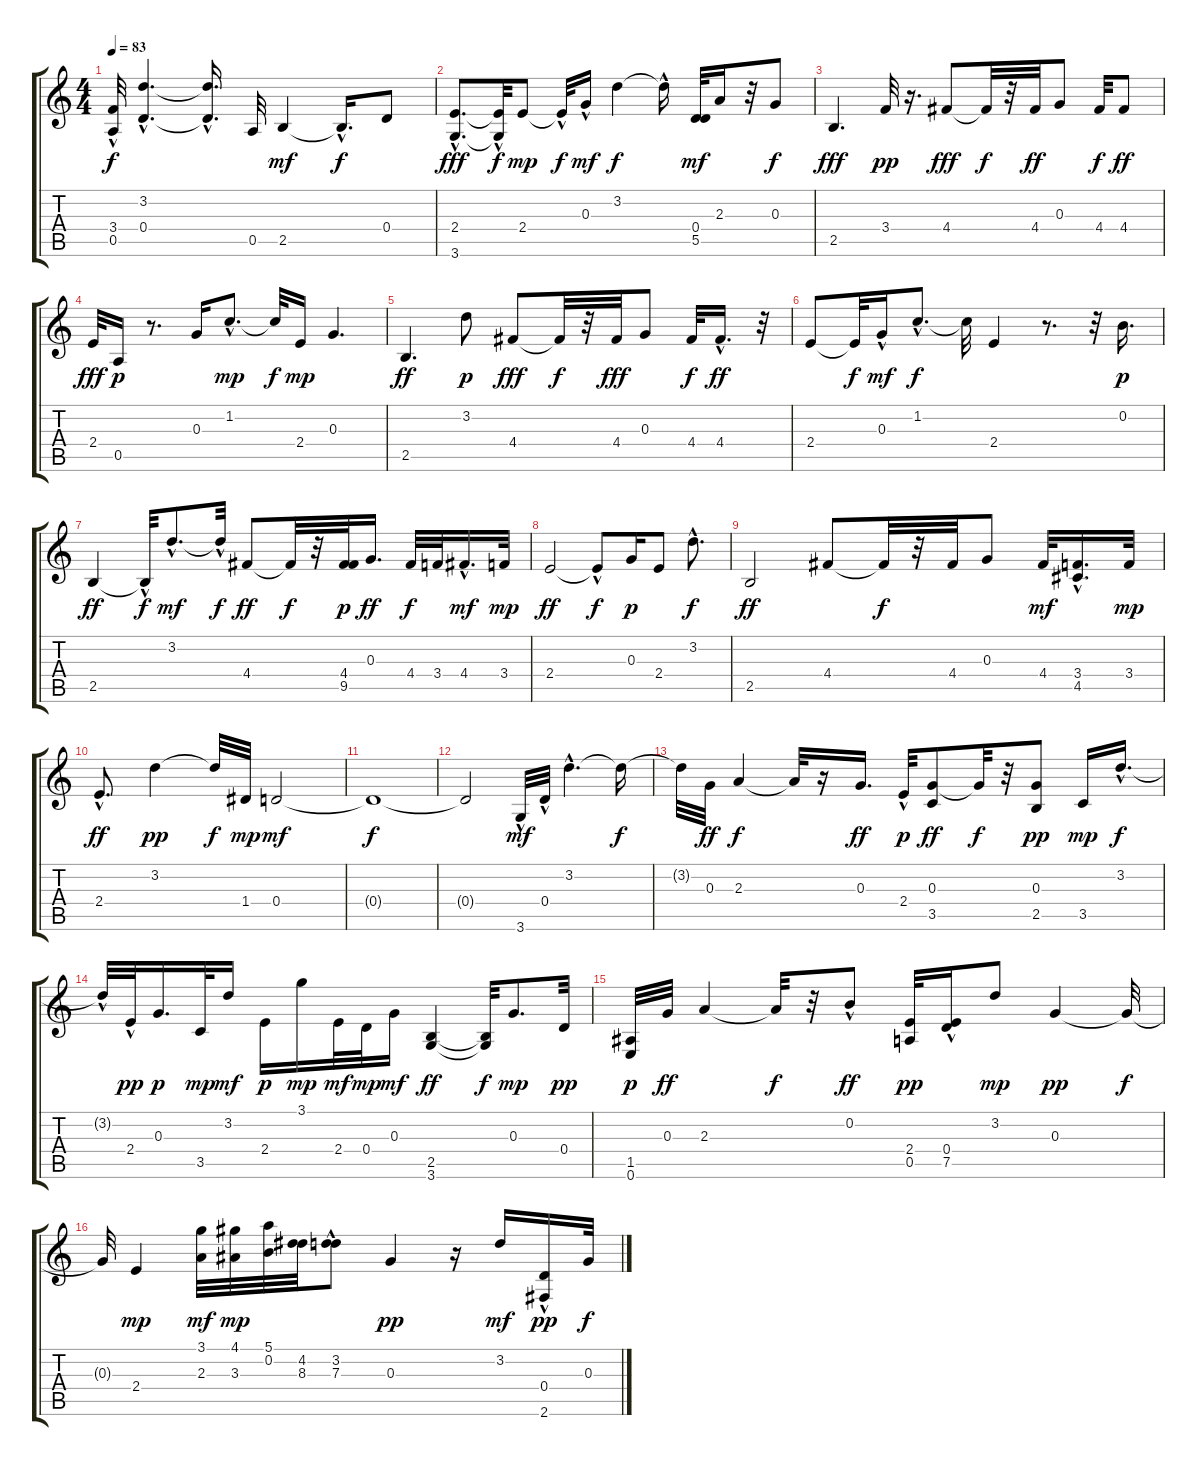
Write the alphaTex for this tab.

\track "" {instrument electricguitarjazz}
\staff {score tabs}
\tuning (E4 B3 G3 D3 A2 E2) {hide}
\ts (4 4)
\tempo 83
\clef g2
\ks c
(3.4{t} 0.5{hac t}).32{dy f} (3.2{hac} 0.4{hac}).4{d} (3.2{hac t} 0.4{hac t}).16{d} 0.5.32 2.5.4{dy mf} 2.5{hac t}.16{d dy f} 0.4.8 |
(2.4{hac} 3.6{hac}).8{d dy fff} (2.4{t} 3.6{hac t}).32{dy f} 2.4.8{dy mp} 2.4{hac t}.32{dy f} 0.3{hac}.16{dy mf} 3.2.4{dy f} 3.2{hac t}.16 (0.4 5.5).32{dy mf} 2.3.16 r.32 0.3.8{dy f} |
2.5.4{d dy fff} 3.4.32{dy pp} r.16{d} 4.4.8{dy fff} 4.4{t}.32{dy f} r.32 4.4.32{dy ff} 0.3.8 4.4.32{dy f} 4.4.8{dy ff} |
2.4.32{dy fff} 0.5.16{dy p} r.8{d} 0.3.16 1.2{hac}.8{d dy mp} 1.2{t}.32{dy f} 2.4.16{dy mp} 0.3.4{d} |
2.5.4{d dy ff} 3.2.8{dy p} 4.4.8{dy fff} 4.4{t}.32{dy f} r.32 4.4.32{dy fff} 0.3.8 4.4.32{dy f} 4.4{hac}.16{d dy ff} r.32 |
2.4.8 2.4{t}.32{dy f} 0.3{hac}.16{dy mf} 1.2{hac}.8{d dy f} 1.2{t}.32 2.4.4 r.8{d} r.32 0.2.16{d dy p} |
2.5.4{dy ff} 2.5{hac t}.32{dy f} 3.2{hac}.8{d dy mf} 3.2{hac t}.32{dy f} 4.4.8{dy ff} 4.4{t}.32{dy f} r.32 (4.4 9.5).32{dy p} 0.3.16{d dy ff} 4.4.32{dy f} 3.4.32 4.4{hac}.16{d dy mf} 3.4.32{dy mp} |
2.4.2{dy ff} 2.4{hac t}.8{dy f} 0.3.16{dy p} 2.4.8 3.2{hac}.8{d dy f} |
2.5.2{dy ff} 4.4.8 4.4{t}.32{dy f} r.32 4.4.32 0.3.8 4.4.32{dy mf} (3.4 4.5{hac}).16{d} 3.4.32{dy mp} |
2.4{hac}.8{d dy ff} 3.2.4{dy pp} 3.2{t}.32{dy f} 1.4.32{dy mp} 0.4.2{dy mf} |
0.4{t}.1{dy f} |
0.4{t}.2 3.6{hac}.32{dy mf} 0.4{hac}.32 3.2{hac}.4{d} 3.2{t}.16{dy f} |
3.2{t}.32 0.3.32{dy ff} 2.3.4{dy f} 2.3{t}.32 r.16 0.3.16{d dy ff} 2.4{hac}.32{dy p} (0.3 3.5).8{dy ff} 0.3{t}.32{dy f} r.32 (0.3 2.5).8{dy pp} 3.5.16{dy mp} 3.2{hac}.16{d dy f} |
3.2{hac t}.32 2.4{hac}.32{dy pp} 0.3.16{d dy p} 3.5.32{dy mp} 3.2.16{dy mf} 2.4.16{dy p} 3.1.16{dy mp} 2.4.32{dy mf} 0.4.32{dy mp} 0.3.16{dy mf} (2.5 3.6).4{dy ff} (2.5{t} 3.6{t}).32{dy f} 0.3.8{d dy mp} 0.4.32{dy pp} |
(1.5 0.6).32{dy p} 0.3.32{dy ff} 2.3.4 2.3{t}.32{dy f} r.32 0.2{hac}.8{dy ff} (2.4 0.5).32{dy pp} (0.4{hac} 7.5{hac}).16 3.2.8{dy mp} 0.3.4{dy pp} 0.3{t}.32{dy f} |
0.3{t}.32 2.4.4{dy mp} (3.1 2.3).32{dy mf} (4.1 3.3).32{dy mp} (5.1 0.2).32 (4.2 8.3).32 (3.2{hac} 7.3).8 0.3.4{dy pp} r.16 3.2.16{dy mf} (0.4 2.6{hac}).16{dy pp} 0.3.32{dy f}
